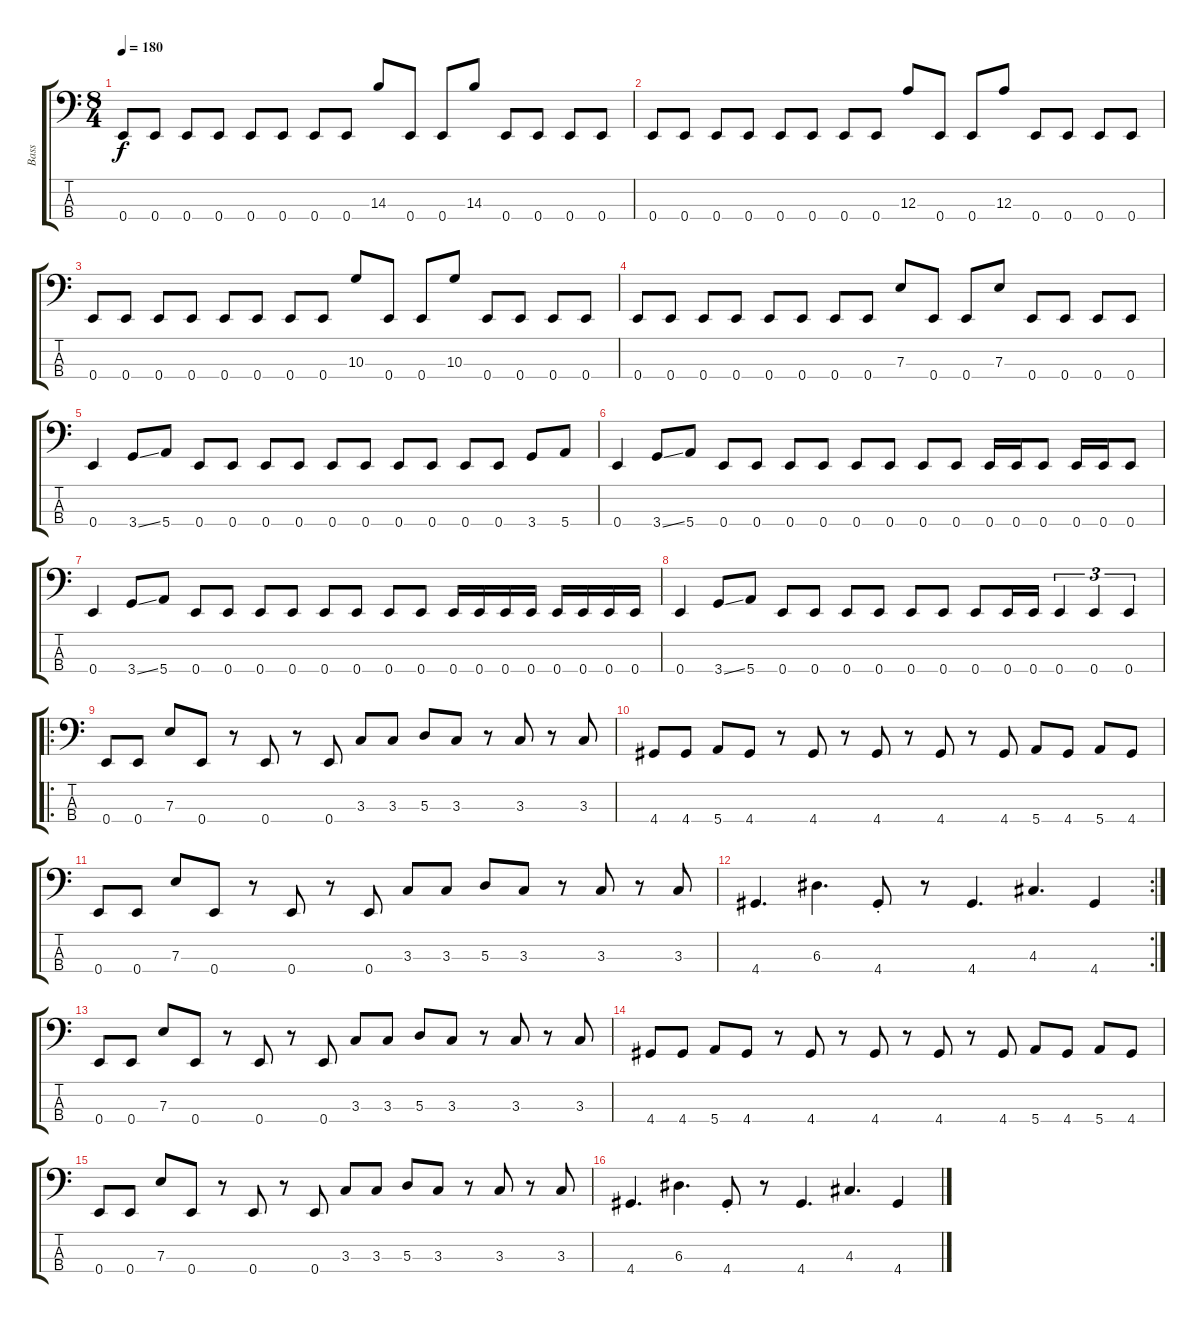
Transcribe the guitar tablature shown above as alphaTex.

\track ("Bass" "Bass") {instrument electricbasspick}
\staff {score tabs}
\tuning (G2 D2 A1 E1) {hide}
\ts (8 4)
\tempo 180
\clef f4
\ks c
0.4.8{dy f} 0.4.8 0.4.8 0.4.8 0.4.8 0.4.8 0.4.8 0.4.8 14.3.8 0.4.8 0.4.8 14.3.8 0.4.8 0.4.8 0.4.8 0.4.8 |
0.4.8 0.4.8 0.4.8 0.4.8 0.4.8 0.4.8 0.4.8 0.4.8 12.3.8 0.4.8 0.4.8 12.3.8 0.4.8 0.4.8 0.4.8 0.4.8 |
0.4.8 0.4.8 0.4.8 0.4.8 0.4.8 0.4.8 0.4.8 0.4.8 10.3.8 0.4.8 0.4.8 10.3.8 0.4.8 0.4.8 0.4.8 0.4.8 |
0.4.8 0.4.8 0.4.8 0.4.8 0.4.8 0.4.8 0.4.8 0.4.8 7.3.8 0.4.8 0.4.8 7.3.8 0.4.8 0.4.8 0.4.8 0.4.8 |
0.4.4 3.4{ss}.8 5.4.8 0.4.8 0.4.8 0.4.8 0.4.8 0.4.8 0.4.8 0.4.8 0.4.8 0.4.8 0.4.8 3.4.8 5.4.8 |
0.4.4 3.4{ss}.8 5.4.8 0.4.8 0.4.8 0.4.8 0.4.8 0.4.8 0.4.8 0.4.8 0.4.8 0.4.16 0.4.16 0.4.8 0.4.16 0.4.16 0.4.8 |
0.4.4 3.4{ss}.8 5.4.8 0.4.8 0.4.8 0.4.8 0.4.8 0.4.8 0.4.8 0.4.8 0.4.8 0.4.16 0.4.16 0.4.16 0.4.16 0.4.16 0.4.16 0.4.16 0.4.16 |
0.4.4 3.4{ss}.8 5.4.8 0.4.8 0.4.8 0.4.8 0.4.8 0.4.8 0.4.8 0.4.8 0.4.16 0.4.16 0.4.4{tu (3 2)} 0.4.4{tu (3 2)} 0.4.4{tu (3 2)} |
\ro
0.4.8 0.4.8 7.3.8 0.4.8 r.8 0.4.8 r.8 0.4.8 3.3.8 3.3.8 5.3.8 3.3.8 r.8 3.3.8 r.8 3.3.8 |
4.4.8 4.4.8 5.4.8 4.4.8 r.8 4.4.8 r.8 4.4.8 r.8 4.4.8 r.8 4.4.8 5.4.8 4.4.8 5.4.8 4.4.8 |
0.4.8 0.4.8 7.3.8 0.4.8 r.8 0.4.8 r.8 0.4.8 3.3.8 3.3.8 5.3.8 3.3.8 r.8 3.3.8 r.8 3.3.8 |
\rc 2
4.4.4{d} 6.3.4{d} 4.4{st}.8 r.8 4.4.4{d} 4.3.4{d} 4.4.4 |
0.4.8 0.4.8 7.3.8 0.4.8 r.8 0.4.8 r.8 0.4.8 3.3.8 3.3.8 5.3.8 3.3.8 r.8 3.3.8 r.8 3.3.8 |
4.4.8 4.4.8 5.4.8 4.4.8 r.8 4.4.8 r.8 4.4.8 r.8 4.4.8 r.8 4.4.8 5.4.8 4.4.8 5.4.8 4.4.8 |
0.4.8 0.4.8 7.3.8 0.4.8 r.8 0.4.8 r.8 0.4.8 3.3.8 3.3.8 5.3.8 3.3.8 r.8 3.3.8 r.8 3.3.8 |
4.4.4{d} 6.3.4{d} 4.4{st}.8 r.8 4.4.4{d} 4.3.4{d} 4.4.4
